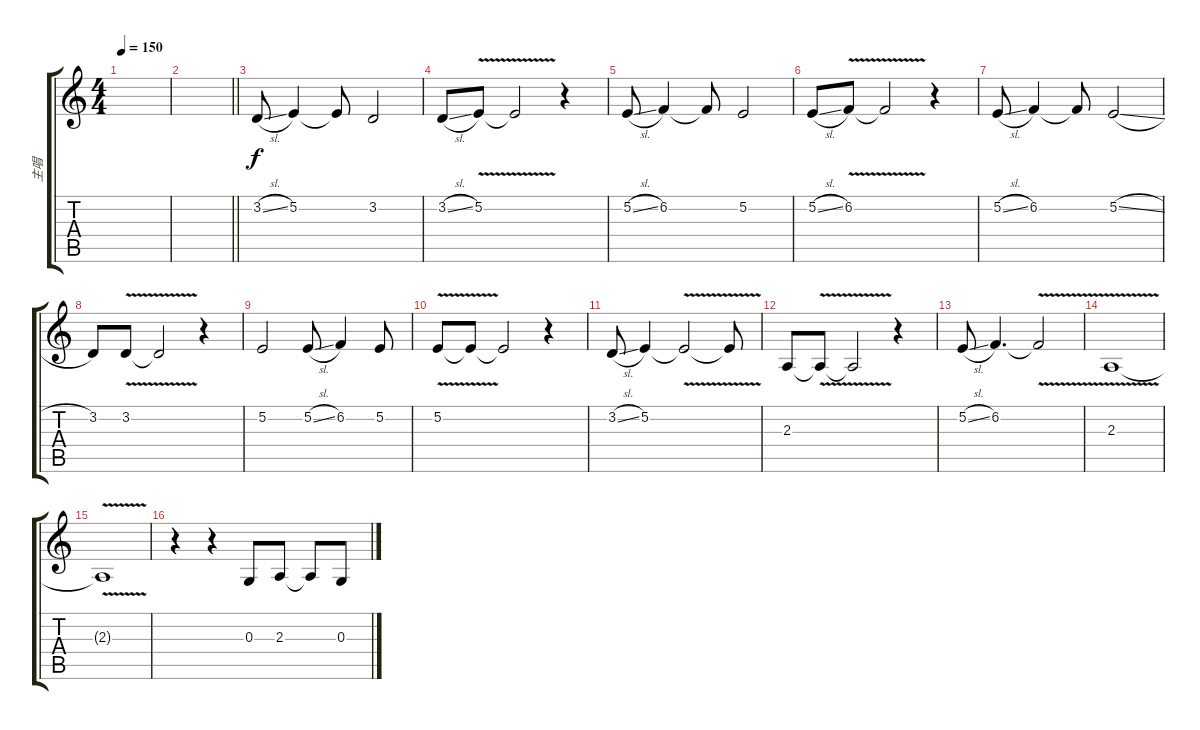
\track ("主唱" "主唱") {instrument pad1newage}
\staff {score tabs}
\tuning (E4 B3 G3 D3 A2 E2) {hide}
\ts (4 4)
\tempo 150
\clef g2
\ks c
|
\barLineRight lightlight
|
3.2{sl}.8 5.2.4 5.2{t}.8 3.2.2 |
3.2{sl}.8 5.2{v}.8 5.2{t}.2 r.4 |
5.2{sl}.8 6.2.4 6.2{t}.8 5.2.2 |
5.2{sl}.8 6.2{v}.8 6.2{t}.2 r.4 |
5.2{sl}.8 6.2.4 6.2{t}.8 5.2{sl}.2 |
3.2.8 3.2{v}.8 3.2{t}.2 r.4 |
5.2.2 5.2{sl}.8 6.2.4 5.2.8 |
5.2{v}.8 5.2{t}.8 5.2{t}.2 r.4 |
3.2{sl}.8 5.2.4 5.2{v t}.2 5.2{t}.8 |
2.3.8 2.3{v t}.8 2.3{t}.2 r.4 |
5.2{sl}.8 6.2.4{d} 6.2{v t}.2 |
2.3{v}.1 |
2.3{t}.1 |
r.4 r.4 0.3.8 2.3.8 2.3{t}.8 0.3{sl}.8
